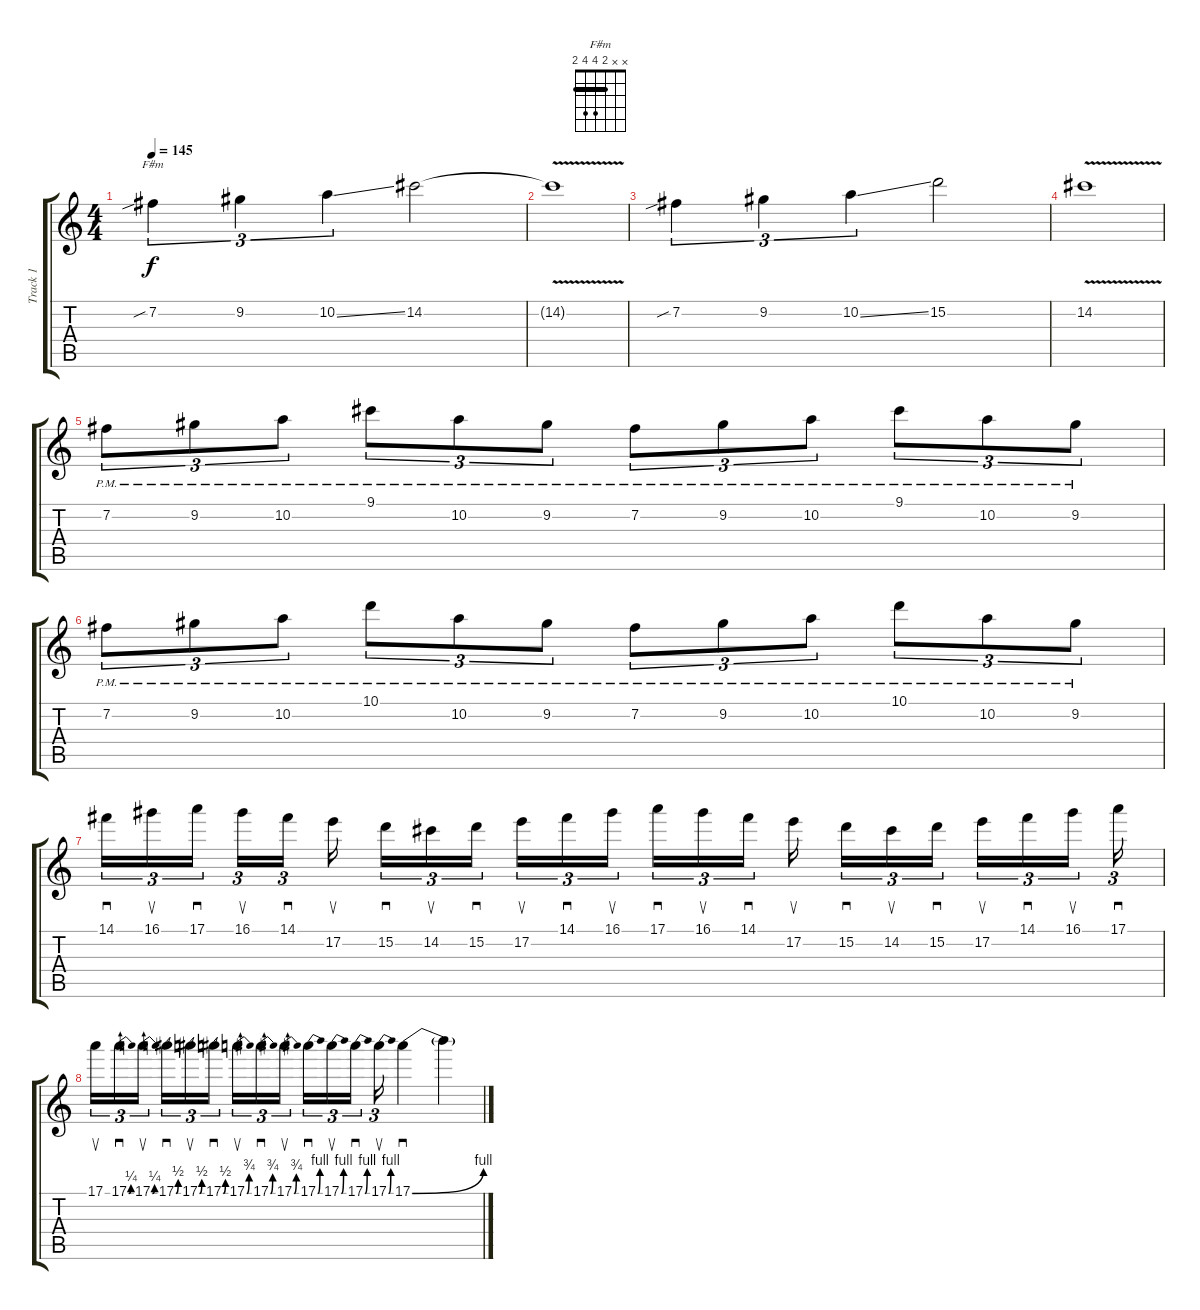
\track ("Track 1" "Track 1") {instrument acousticguitarsteel}
\staff {score tabs}
\tuning (E4 B3 G3 D3 A2 E2) {hide}
\chord ("F#m" x x 2 4 4 2) {barre 2}
\ts (4 4)
\tempo 145
\clef g2
\ks c
7.2{sib}.4{tu (3 2) ch "F#m" dy f} 9.2.4{tu (3 2)} 10.2{ss}.4{tu (3 2)} 14.2.2 |
14.2{v t}.1 |
7.2{sib}.4{tu (3 2)} 9.2.4{tu (3 2)} 10.2{ss}.4{tu (3 2)} 15.2.2 |
14.2{v}.1 |
7.2{pm}.8{tu (3 2)} 9.2{pm}.8{tu (3 2)} 10.2{pm}.8{tu (3 2)} 9.1{pm}.8{tu (3 2)} 10.2{pm}.8{tu (3 2)} 9.2{pm}.8{tu (3 2)} 7.2{pm}.8{tu (3 2)} 9.2{pm}.8{tu (3 2)} 10.2{pm}.8{tu (3 2)} 9.1{pm}.8{tu (3 2)} 10.2{pm}.8{tu (3 2)} 9.2{pm}.8{tu (3 2)} |
7.2{pm}.8{tu (3 2)} 9.2{pm}.8{tu (3 2)} 10.2{pm}.8{tu (3 2)} 10.1{pm}.8{tu (3 2)} 10.2{pm}.8{tu (3 2)} 9.2{pm}.8{tu (3 2)} 7.2{pm}.8{tu (3 2)} 9.2{pm}.8{tu (3 2)} 10.2{pm}.8{tu (3 2)} 10.1{pm}.8{tu (3 2)} 10.2{pm}.8{tu (3 2)} 9.2{pm}.8{tu (3 2)} |
14.1.16{sd tu (3 2)} 16.1.16{su tu (3 2)} 17.1.16{sd tu (3 2) beam splitsecondary} 16.1.16{su tu (3 2)} 14.1.16{sd tu (3 2) beam splitsecondary} 17.2.16{su} 15.2.16{sd tu (3 2)} 14.2.16{su tu (3 2)} 15.2.16{sd tu (3 2) beam splitsecondary} 17.2.16{su tu (3 2)} 14.1.16{sd tu (3 2)} 16.1.16{su tu (3 2)} 17.1.16{sd tu (3 2)} 16.1.16{su tu (3 2)} 14.1.16{sd tu (3 2) beam splitsecondary} 17.2.16{su} 15.2.16{sd tu (3 2)} 14.2.16{su tu (3 2)} 15.2.16{sd tu (3 2) beam splitsecondary} 17.2.16{su tu (3 2)} 14.1.16{sd tu (3 2)} 16.1.16{su tu (3 2) beam splitsecondary} 17.1.16{sd tu (3 2)} |
17.1.16{su tu (3 2)} 17.1{be (bend 0 0 60 1)}.16{sd tu (3 2)} 17.1{be (bend 0 0 60 1)}.16{su tu (3 2) beam splitsecondary} 17.1{be (bend 0 0 60 2)}.16{sd tu (3 2)} 17.1{be (bend 0 0 60 2)}.16{su tu (3 2)} 17.1{be (bend 0 0 60 2)}.16{sd tu (3 2)} 17.1{be (bend 0 0 60 3)}.16{su tu (3 2)} 17.1{be (bend 0 0 60 3)}.16{sd tu (3 2)} 17.1{be (bend 0 0 60 3)}.16{su tu (3 2) beam splitsecondary} 17.1{be (bend 0 0 60 4)}.16{sd tu (3 2)} 17.1{be (bend 0 0 60 4)}.16{su tu (3 2)} 17.1{be (bend 0 0 60 4)}.16{sd tu (3 2)} 17.1{be (bend 0 0 60 4)}.16{su tu (3 2)} 17.1{be (bend 0 0 60 4)}.4{sd} 17.1{t}.4
